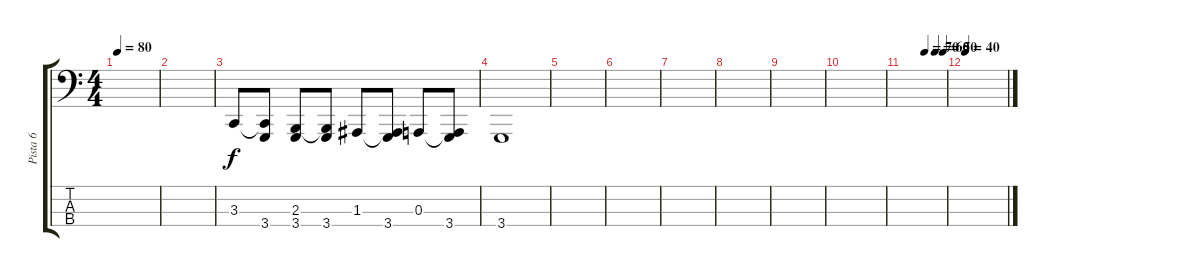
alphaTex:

\track ("Pista 6" "Pista 6") {instrument cello}
\staff {score tabs}
\tuning (G2 D2 A1 E1) {hide}
\ts (4 4)
\tempo 80
\clef f4
\ks c
|
|
3.3.8 (3.3{t} 3.4).8 (2.3 3.4).8 (2.3{t} 3.4).8 1.3.8 (1.3{t} 3.4).8 0.3.8 (0.3{t} 3.4).8 |
3.4.1 |
|
|
|
|
|
|
\tempo (70 0.5)
\tempo (60 0.75)
\tempo (50 0.9375)
|
\tempo 40
